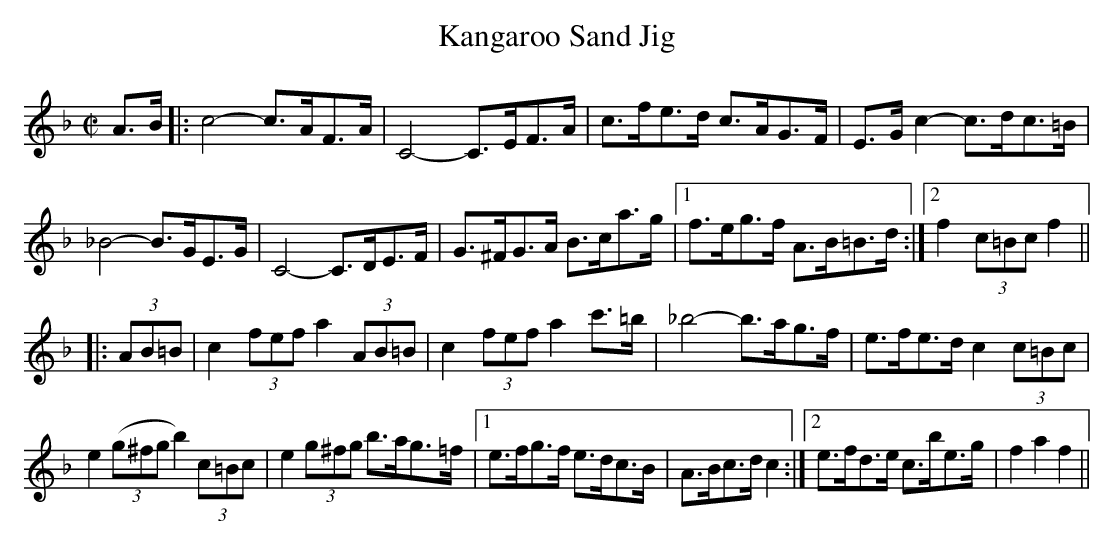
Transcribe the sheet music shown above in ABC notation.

X:1
T:Kangaroo Sand Jig
M:C|
L:1/8
K:F
A>B|:c4- c>AF>A|C4- C>EF>A|c>fe>d c>AG>F|E>G c2- c>dc>=B|
_B4- B>GE>G|C4-C>DE>F|G>^FG>A B>ca>g|1 f>eg>f A>B=B>d:|2 f2 (3c=Bc f2||
|:(3AB=B|c2 (3fef a2 (3AB=B|c2 (3fef a2 c'>=b|_b4- b>ag>f|e>fe>d c2 (3c=Bc|
e2 ((3g^fg b2) (3c=Bc|e2 (3g^fg b>ag>=f|1 e>fg>f e>dc>B|A>Bc>d c2:|2 e>fd>e c>be>g|f2a2f2||
